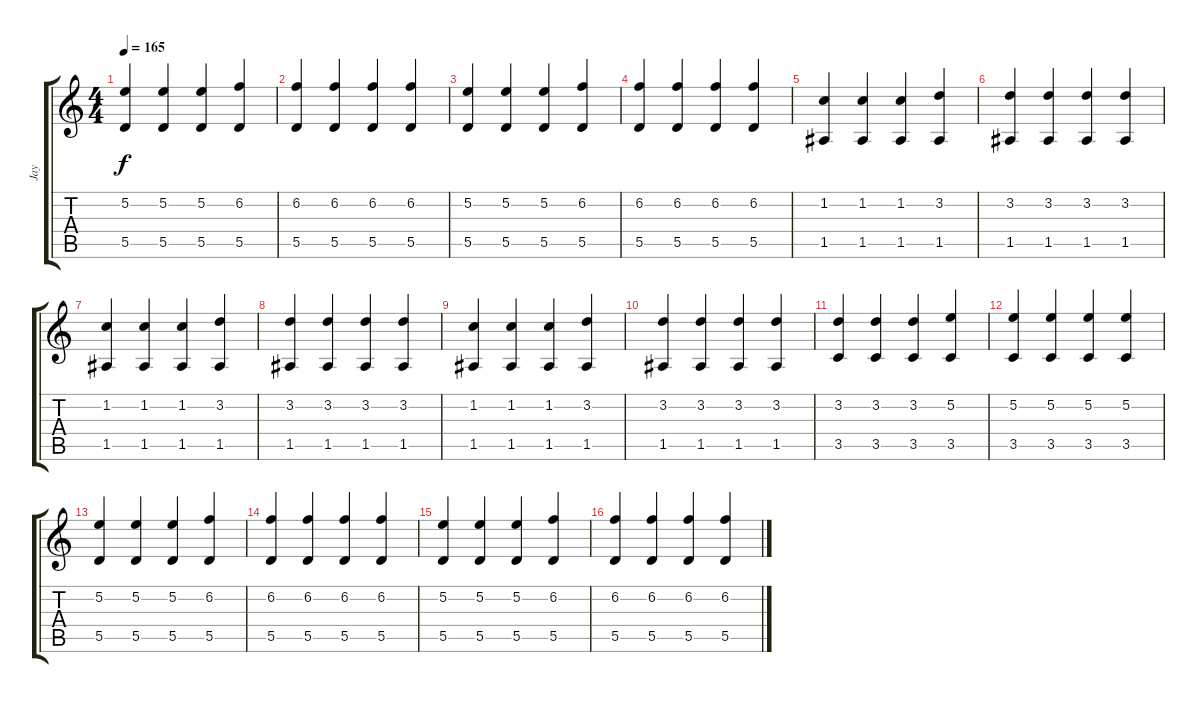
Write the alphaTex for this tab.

\track ("Jay" "Jay") {instrument acousticguitarsteel}
\staff {score tabs}
\tuning (E4 B3 G3 D3 A2 E2) {hide}
\ts (4 4)
\tempo 165
\clef g2
\ks c
(5.2 5.5).4{dy f instrument acousticguitarsteel} (5.2 5.5).4 (5.2 5.5).4 (6.2 5.5).4 |
(6.2 5.5).4 (6.2 5.5).4 (6.2 5.5).4 (6.2 5.5).4 |
(5.2 5.5).4 (5.2 5.5).4 (5.2 5.5).4 (6.2 5.5).4 |
(6.2 5.5).4 (6.2 5.5).4 (6.2 5.5).4 (6.2 5.5).4 |
(1.2 1.5).4 (1.2 1.5).4 (1.2 1.5).4 (3.2 1.5).4 |
(3.2 1.5).4 (3.2 1.5).4 (3.2 1.5).4 (3.2 1.5).4 |
(1.2 1.5).4 (1.2 1.5).4 (1.2 1.5).4 (3.2 1.5).4 |
(3.2 1.5).4 (3.2 1.5).4 (3.2 1.5).4 (3.2 1.5).4 |
(1.2 1.5).4 (1.2 1.5).4 (1.2 1.5).4 (3.2 1.5).4 |
(3.2 1.5).4 (3.2 1.5).4 (3.2 1.5).4 (3.2 1.5).4 |
(3.2 3.5).4 (3.2 3.5).4 (3.2 3.5).4 (5.2 3.5).4 |
(5.2 3.5).4 (5.2 3.5).4 (5.2 3.5).4 (5.2 3.5).4 |
(5.2 5.5).4 (5.2 5.5).4 (5.2 5.5).4 (6.2 5.5).4 |
(6.2 5.5).4 (6.2 5.5).4 (6.2 5.5).4 (6.2 5.5).4 |
(5.2 5.5).4 (5.2 5.5).4 (5.2 5.5).4 (6.2 5.5).4 |
(6.2 5.5).4 (6.2 5.5).4 (6.2 5.5).4 (6.2 5.5).4
